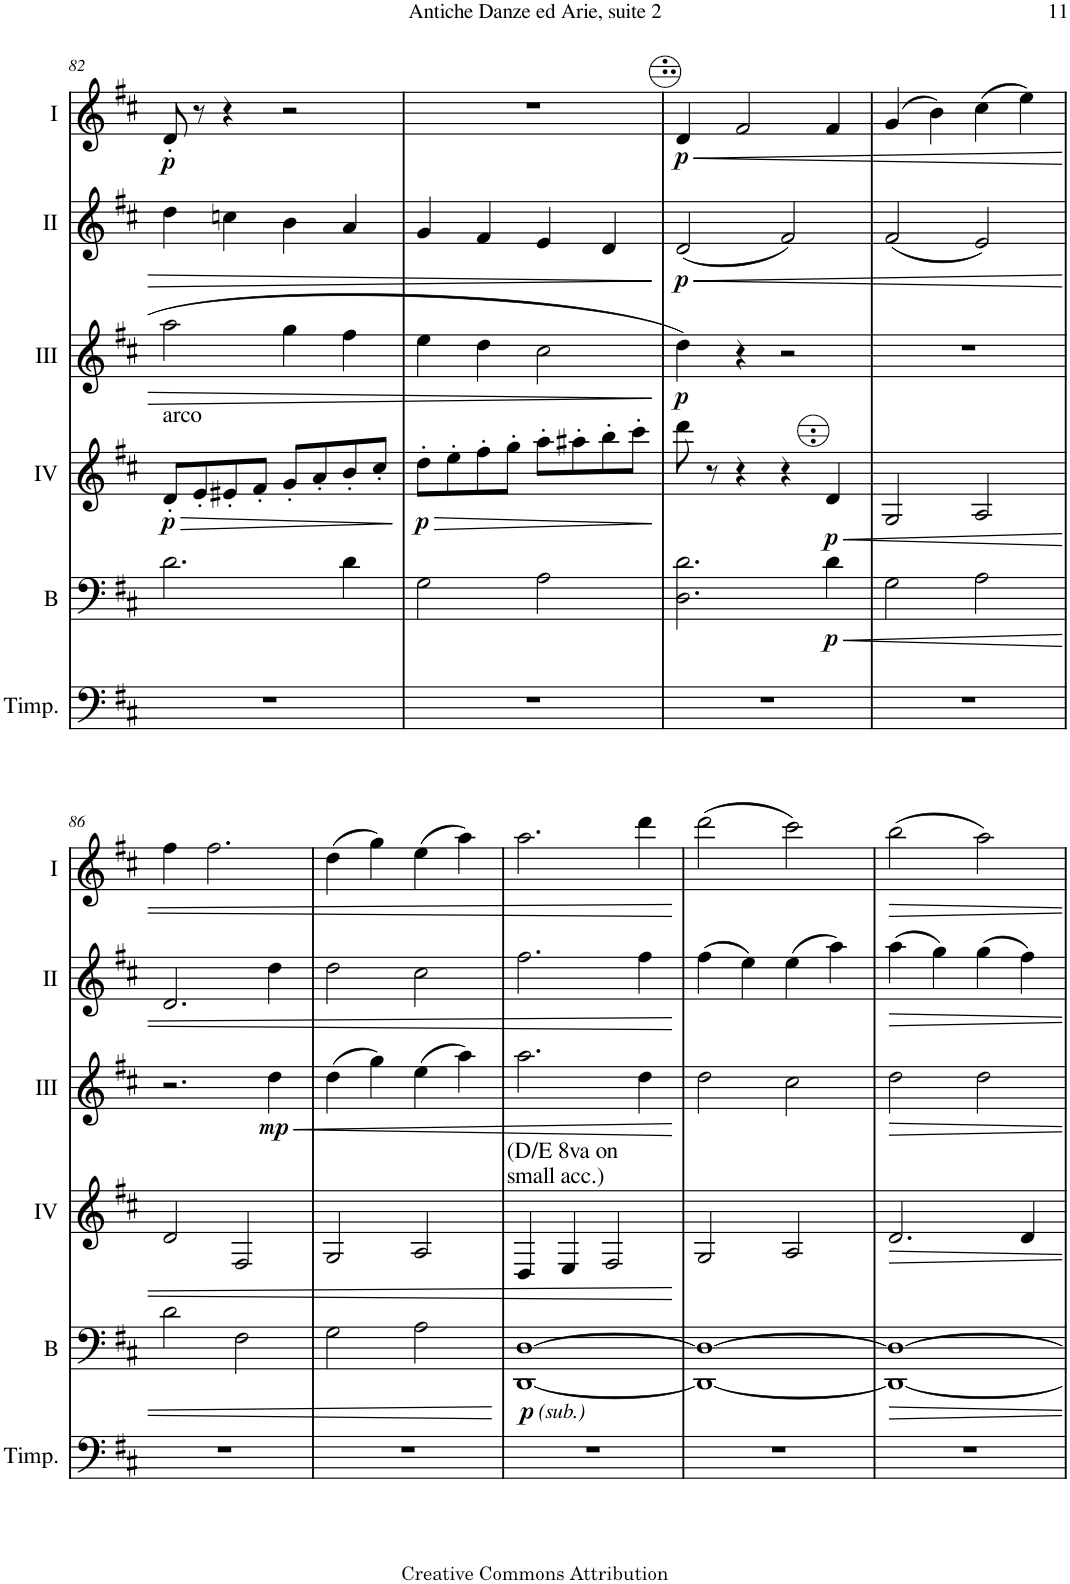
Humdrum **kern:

**kern	**kern	**dynam	**kern	**dynam	**kern	**dynam	**kern	**dynam	**kern	**dynam
*part6	*part5	*part5	*part4	*part4	*part3	*part3	*part2	*part2	*part1	*part1
*staff6	*staff5	*staff5	*staff4	*staff4	*staff3	*staff3	*staff2	*staff2	*staff1	*staff1
*I"Timpani	*I"Bass	*	*I"Acc. 4	*	*I"Acc. 3	*	*I"Acc. 2	*	*I"Acc. 1	*
*I'Timp.	*I'B	*	*	*	*	*	*	*	*	*
!!LO:PB:g=z
*clefF4	*clefF4	*	*clefG2	*	*clefG2	*	*clefG2	*	*clefG2	*
*	*Trd7c12	*	*Trd7c12	*	*Trd7c12	*	*	*	*	*
*k[f#c#]	*k[f#c#]	*	*k[f#c#]	*	*k[f#c#]	*	*k[f#c#]	*	*k[f#c#]	*
*M2/2	*M2/2	*	*M2/2	*	*M2/2	*	*M2/2	*	*M2/2	*
*met(c|)	*met(c|)	*	*met(c|)	*	*met(c|)	*	*met(c|)	*	*met(c|)	*
=82	=82	=82	=82	=82	=82	=82	=82	=82	=82	=82
!	!	!	!LO:TX:a:t=arco	!	!	!	!	!	!	!
!	!	!	!	!LO:HP:b	!	!	!	!	!	!
!	!	!	!	!LO:DY:n=1:b	!	!	!	!	!	!LO:DY:b
1r	2.d\	.	8d'/L	> p	2aa\	.	4dd\	.	8d'/	p
.	.	.	8e'/	.	.	.	.	.	8r	.
.	.	.	8e#X'/	.	.	.	4ccn\	.	4r	.
.	.	.	8f#'/J	.	.	.	.	.	.	.
.	.	.	8g'/L	.	4gg\	.	4b\	.	2r	.
.	.	.	8a'/	.	.	.	.	.	.	.
.	4d\	.	8b'/	.	4ff#\	.	4a/	.	.	.
.	.	.	8cc#'/J	.	.	.	.	.	.	.
.	.	.	.	]	.	.	.	.	.	.
=83	=83	=83	=83	=83	=83	=83	=83	=83	=83	=83
!	!	!	!	!LO:HP:b	!	!	!	!	!	!
!	!	!	!	!LO:DY:n=1:b	!	!	!	!	!	!
1r	2G\	.	8dd'\L	> p	4ee\	.	4g/	.	1r	.
.	.	.	8ee'\	.	.	.	.	.	.	.
.	.	.	8ff#'\	.	4dd\	.	4f#/	.	.	.
.	.	.	8gg'\J	.	.	.	.	.	.	.
.	2A\	.	8aa'\L	.	2cc#\	.	4e/	.	.	.
.	.	.	8aa#X'\	.	.	.	.	.	.	.
.	.	.	8bb'\	.	.	.	4d/	.	.	.
.	.	.	8ccc#'\J	.	.	.	.	.	.	.
.	.	.	.	]	.	.	.	.	.	.
=84	=84	=84	=84	=84	=84	=84	=84	=84	=84	=84
!	!	!	!	!	!	!LO:DY:b	!	!LO:HP:b	!	!LO:HP:b
!	!	!	!	!	!	!	!	!LO:DY:n=1:b	!	!LO:DY:n=1:b
1r	2.D\ 2.d\	.	8ddd\	.	4dd\	p	(2d/	< p	4d/	< p
.	.	.	8r	.	.	.	.	.	.	.
.	.	.	4r	.	4r	.	.	.	2f#/	.
.	.	.	4r	.	2r	.	2f#/)	.	.	.
!	!	!LO:HP:b	!	!LO:HP:b	!	!	!	!	!	!
!	!	!LO:DY:n=1:b	!	!LO:DY:n=1:b	!	!	!	!	!	!
.	4d\	< p	4d/	< p	.	.	.	.	4f#/	.
=85	=85	=85	=85	=85	=85	=85	=85	=85	=85	=85
1r	2G\	.	2G/	.	1r	.	(2f#/	.	(4g/	.
.	.	.	.	.	.	.	.	.	4b\)	.
.	2A\	.	2A/	.	.	.	2e/)	.	(4cc#\	.
.	.	.	.	.	.	.	.	.	4ee\)	.
!!LO:LB:g=z
=86	=86	=86	=86	=86	=86	=86	=86	=86	=86	=86
1r	2d\	.	2d/	.	2.r	.	2.d/	.	4ff#\	.
.	.	.	.	.	.	.	.	.	2.ff#\	.
.	2F#\	.	2F#/	.	.	.	.	.	.	.
!	!	!	!	!	!	!LO:HP:b	!	!	!	!
!	!	!	!	!	!	!LO:DY:n=1:b	!	!	!	!
.	.	.	.	.	4dd\	< mp	4dd\	.	.	.
=87	=87	=87	=87	=87	=87	=87	=87	=87	=87	=87
1r	2G\	.	2G/	.	(4dd\	.	2dd\	.	(4dd\	.
.	.	.	.	.	4gg\)	.	.	.	4gg\)	.
.	2A\	.	2A/	.	(4ee\	.	2cc#\	.	(4ee\	.
.	.	.	.	.	4aa\)	.	.	.	4aa\)	.
.	.	[	.	.	.	.	.	.	.	.
=88	=88	=88	=88	=88	=88	=88	=88	=88	=88	=88
!	!	!	!LO:TX:a:t=(D/E 8va on	!	!	!	!	!	!	!
!	!	!	!LO:TX:a:t=small acc.)	!	!	!	!	!	!	!
!	!	!LO:DY:b	!	!	!	!	!	!	!	!
!	!	!LO:DY:n=1:b	!	!	!	!	!	!	!	!
1r	[1DD [1D	p other-dynamics	4D/	.	2.aa\	.	2.ff#\	.	2.aa\	.
.	.	.	4E/	.	.	.	.	.	.	.
.	.	.	2F#/	.	.	.	.	.	.	.
.	.	.	.	.	4dd\	.	4ff#\	.	4ddd\	.
.	.	.	.	[	.	[	.	[	.	[
=89	=89	=89	=89	=89	=89	=89	=89	=89	=89	=89
1r	1DD_ 1D_	.	2G/	.	2dd\	.	(4ff#\	.	(2ddd\	.
.	.	.	.	.	.	.	4ee\)	.	.	.
.	.	.	2A/	.	2cc#\	.	(4ee\	.	2ccc#\)	.
.	.	.	.	.	.	.	4aa\)	.	.	.
=90	=90	=90	=90	=90	=90	=90	=90	=90	=90	=90
1r	1DD_ 1D_	.	2.d/	.	2dd\	.	(4aa\	.	(2bb\	.
.	.	.	.	.	.	.	4gg\)	.	.	.
.	.	.	.	.	2dd\	.	(4gg\	.	2aa\)	.
.	.	.	4d/	.	.	.	4ff#\)	.	.	.
=	=	=	=	=	=	=	=	=	=	=
*-	*-	*-	*-	*-	*-	*-	*-	*-	*-	*-
